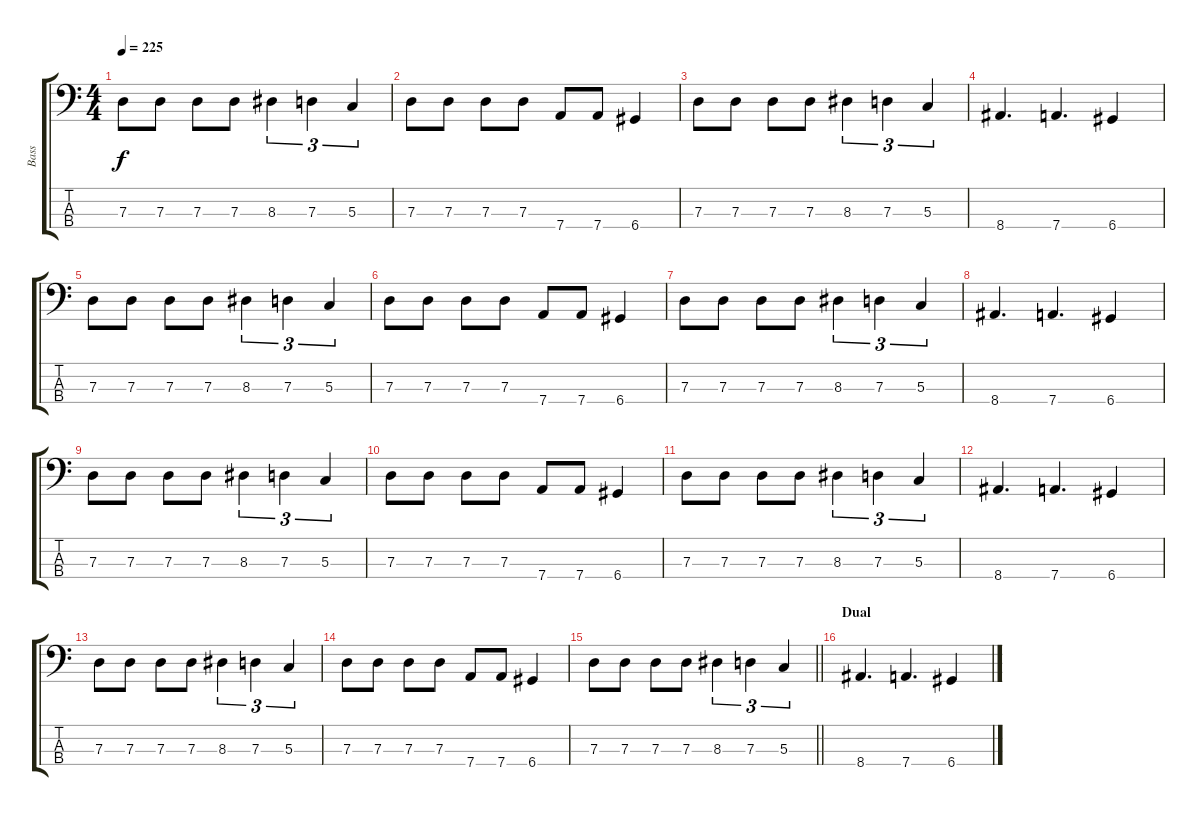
\track ("Bass" "Bass") {instrument electricbassfinger}
\staff {score tabs}
\tuning (F2 C2 G1 D1) {hide}
\ts (4 4)
\section ("" "")
\tempo 225
\clef f4
\ks c
7.3.8{dy f} 7.3.8 7.3.8 7.3.8 8.3.4{tu (3 2)} 7.3.4{tu (3 2)} 5.3.4{tu (3 2)} |
7.3.8 7.3.8 7.3.8 7.3.8 7.4.8 7.4.8 6.4.4 |
7.3.8 7.3.8 7.3.8 7.3.8 8.3.4{tu (3 2)} 7.3.4{tu (3 2)} 5.3.4{tu (3 2)} |
8.4.4{d} 7.4.4{d} 6.4.4 |
7.3.8 7.3.8 7.3.8 7.3.8 8.3.4{tu (3 2)} 7.3.4{tu (3 2)} 5.3.4{tu (3 2)} |
7.3.8 7.3.8 7.3.8 7.3.8 7.4.8 7.4.8 6.4.4 |
7.3.8 7.3.8 7.3.8 7.3.8 8.3.4{tu (3 2)} 7.3.4{tu (3 2)} 5.3.4{tu (3 2)} |
8.4.4{d} 7.4.4{d} 6.4.4 |
7.3.8 7.3.8 7.3.8 7.3.8 8.3.4{tu (3 2)} 7.3.4{tu (3 2)} 5.3.4{tu (3 2)} |
7.3.8 7.3.8 7.3.8 7.3.8 7.4.8 7.4.8 6.4.4 |
7.3.8 7.3.8 7.3.8 7.3.8 8.3.4{tu (3 2)} 7.3.4{tu (3 2)} 5.3.4{tu (3 2)} |
8.4.4{d} 7.4.4{d} 6.4.4 |
7.3.8 7.3.8 7.3.8 7.3.8 8.3.4{tu (3 2)} 7.3.4{tu (3 2)} 5.3.4{tu (3 2)} |
7.3.8 7.3.8 7.3.8 7.3.8 7.4.8 7.4.8 6.4.4 |
\barLineRight lightlight
7.3.8 7.3.8 7.3.8 7.3.8 8.3.4{tu (3 2)} 7.3.4{tu (3 2)} 5.3.4{tu (3 2)} |
\section ("" "Dual")
8.4.4{d} 7.4.4{d} 6.4.4
